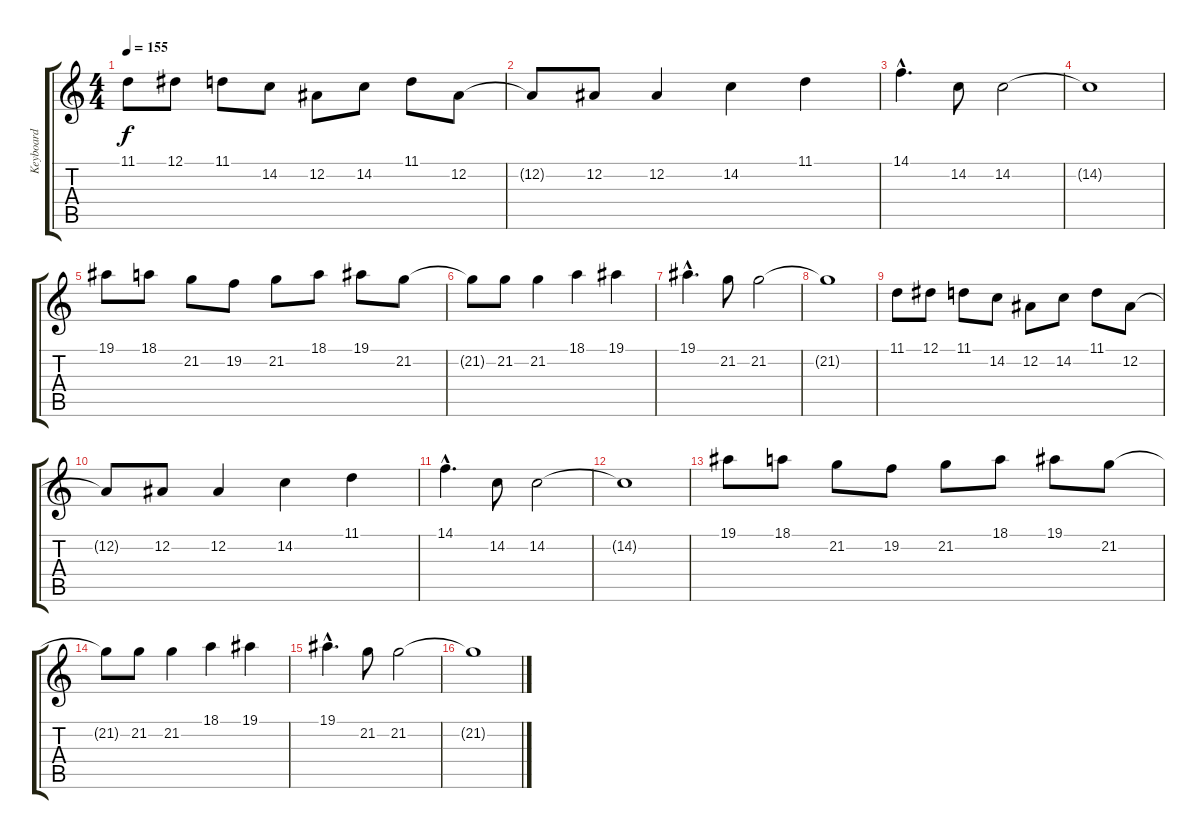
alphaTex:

\track ("Keyboard" "Keyboard") {instrument synthbrass1}
\staff {score tabs}
\tuning (Eb4 Bb3 Gb3 Db3 Ab2 Eb2) {hide}
\ts (4 4)
\tempo 155
\clef g2
\ks c
11.1.8{dy f} 12.1.8 11.1.8 14.2.8 12.2.8 14.2.8 11.1.8 12.2.8 |
12.2{t}.8 12.2.8 12.2.4 14.2.4 11.1.4 |
14.1{hac}.4{d} 14.2.8 14.2.2 |
14.2{t}.1 |
19.1.8 18.1.8 21.2.8 19.2.8 21.2.8 18.1.8 19.1.8 21.2.8 |
21.2{t}.8 21.2.8 21.2.4 18.1.4 19.1.4 |
19.1{hac}.4{d} 21.2.8 21.2.2 |
21.2{t}.1 |
11.1.8 12.1.8 11.1.8 14.2.8 12.2.8 14.2.8 11.1.8 12.2.8 |
12.2{t}.8 12.2.8 12.2.4 14.2.4 11.1.4 |
14.1{hac}.4{d} 14.2.8 14.2.2 |
14.2{t}.1 |
19.1.8 18.1.8 21.2.8 19.2.8 21.2.8 18.1.8 19.1.8 21.2.8 |
21.2{t}.8 21.2.8 21.2.4 18.1.4 19.1.4 |
19.1{hac}.4{d} 21.2.8 21.2.2 |
21.2{t}.1
